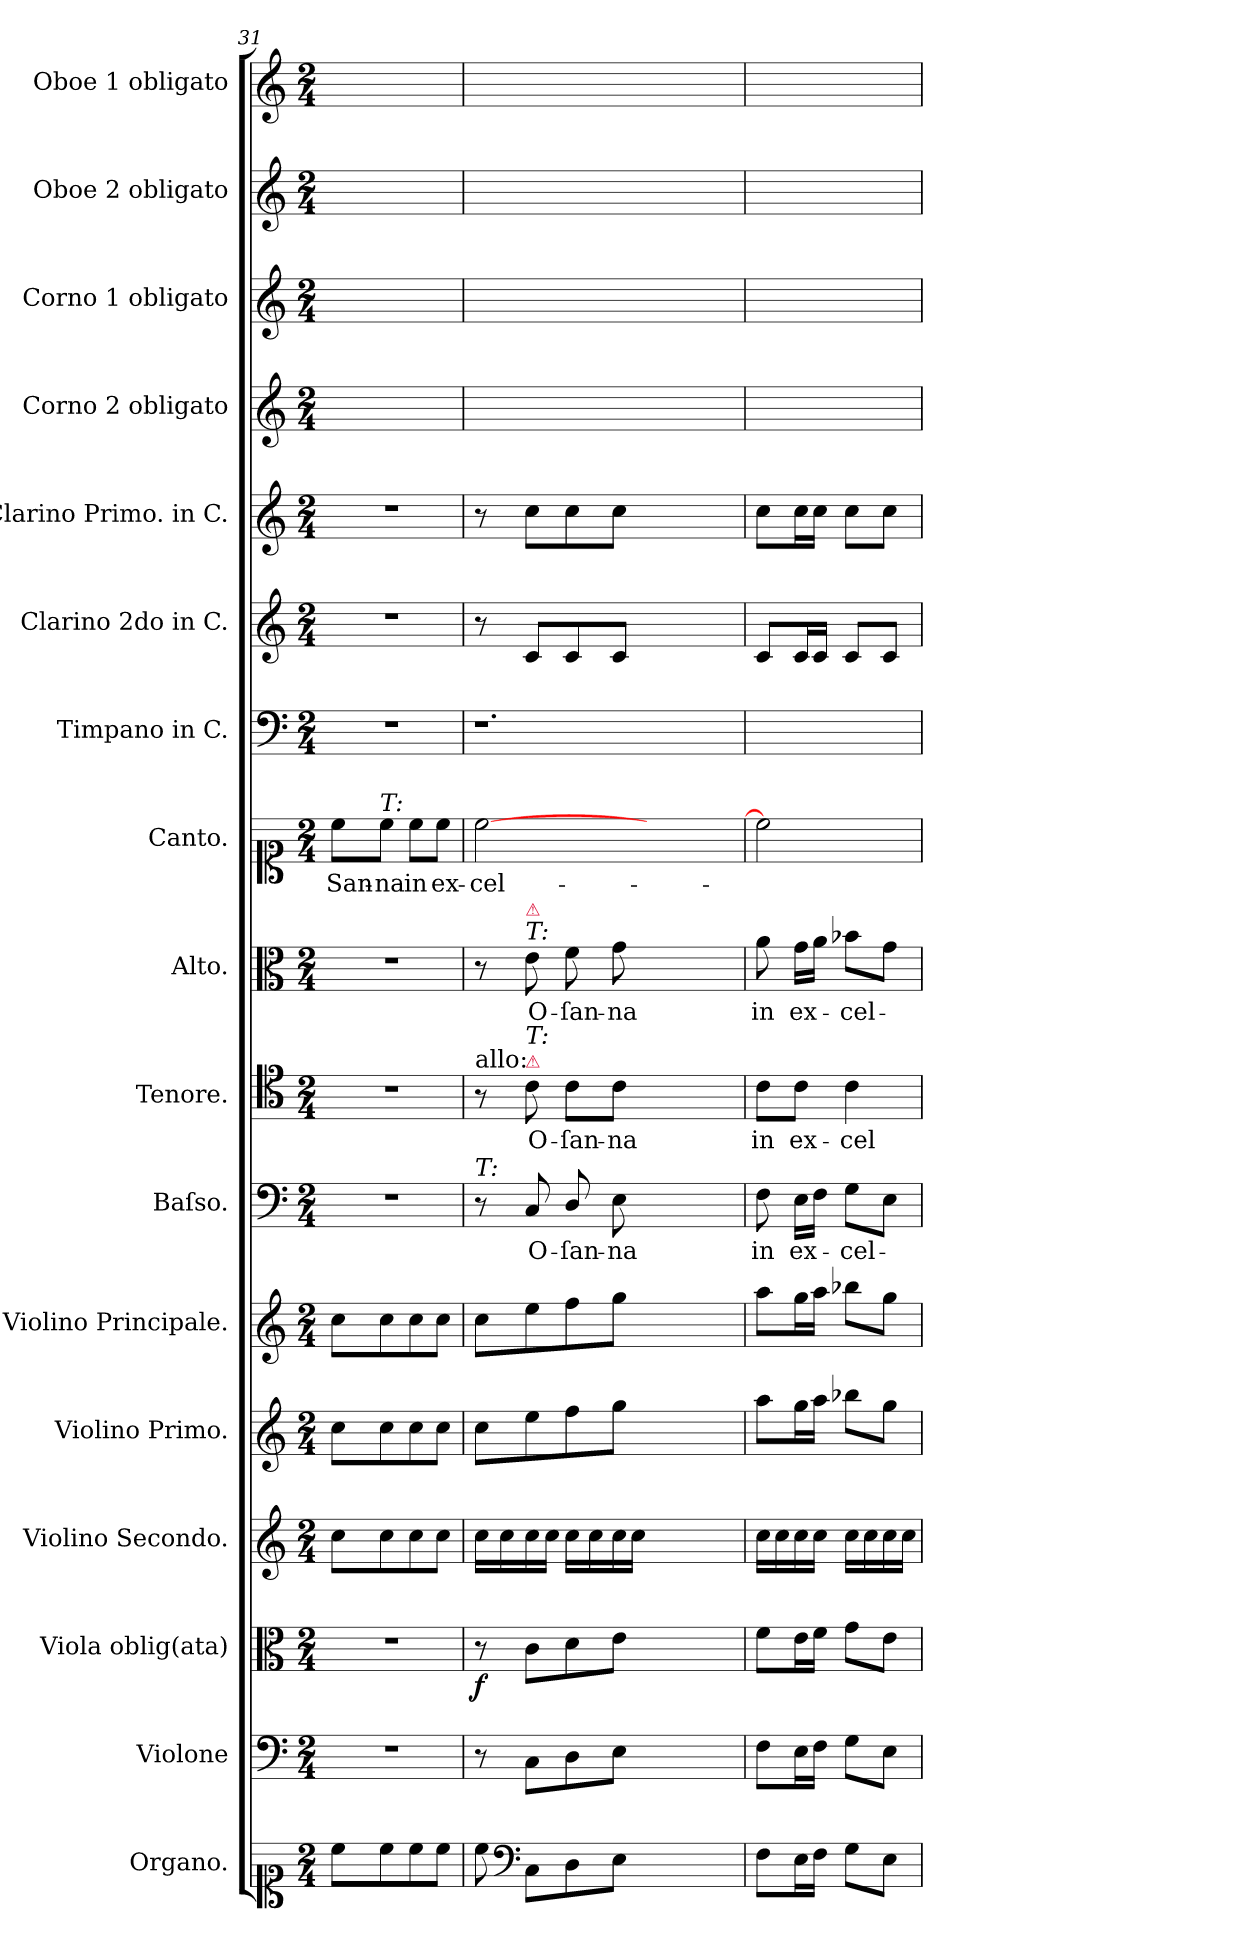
**kern	**kern	**kern	**dynam	**kern	**kern	**kern	**kern	**text	**kern	**text	**kern	**text	**kern	**text	**kern	**kern	**kern	**kern	**kern	**kern	**kern
*part17	*part16	*part15	*part15	*part14	*part13	*part12	*part11	*part11	*part10	*part10	*part9	*part9	*part8	*part8	*part7	*part6	*part5	*part4	*part3	*part2	*part1
*staff17	*staff16	*staff15	*staff15	*staff14	*staff13	*staff12	*staff11	*staff11	*staff10	*staff10	*staff9	*staff9	*staff8	*staff8	*staff7	*staff6	*staff5	*staff4	*staff3	*staff2	*staff1
*I"Organo.	*I"Violone	*I"Viola oblig(ata)	*	*I"Violino Secondo.	*I"Violino Primo.	*I"Violino Principale.	*I"Baſso.	*	*I"Tenore.	*	*I"Alto.	*	*I"Canto.	*	*I"Timpano in C.	*I"Clarino 2do in C.	*I"Clarino Primo. in C.	*I"Corno 2 obligato	*I"Corno 1 obligato	*I"Oboe 2 obligato	*I"Oboe 1 obligato
*I'Org.	*I'Vlne	*I'Vla.	*	*	*I'Vn I	*I'Vln. Princ.	*I'B.	*	*I'T.	*	*I'A.	*	*I'C.	*	*I'Timp.	*I'Clno 2 in C.	*I'Clno 1 in C	*I'[C. 2 obl.]	*I'[C. 1 obl.]	*I'[Ob. 2]	*I'[Ob. 1]
*clefC1	*clefF4	*clefC3	*	*clefG2	*clefG2	*clefG2	*clefF4	*	*clefC4	*	*clefC3	*	*clefC1	*	*clefF4	*clefG2	*clefG2	*clefG2	*clefG2	*clefG2	*clefG2
*k[]	*k[]	*k[]	*	*k[]	*k[]	*k[]	*k[]	*	*k[]	*	*k[]	*	*k[]	*	*k[]	*k[]	*k[]	*k[]	*k[]	*k[]	*k[]
*M2/4	*M2/4	*M2/4	*	*M2/4	*M2/4	*M2/4	*M2/4	*	*M2/4	*	*M2/4	*	*M2/4	*	*M2/4	*M2/4	*M2/4	*M2/4	*M2/4	*M2/4	*M2/4
=31	=31	=31	=31	=31	=31	=31	=31	=31	=31	=31	=31	=31	=31	=31	=31	=31	=31	=31	=31	=31	=31
8cc\L	2r	2r	.	8cc\L	8cc\L	8cc\L	2r	.	2r	.	2r	.	8cc\L	-San-	2r	2r	2r	2ryy	2ryy	2ryy	2ryy
!	!	!	!	!	!	!	!	!	!	!	!	!	!LO:TX:a:i:t=T&colon;	!	!	!	!	!	!	!	!
8cc\	.	.	.	8cc\	8cc\	8cc\	.	.	.	.	.	.	8cc\J	-na	.	.	.	.	.	.	.
8cc\	.	.	.	8cc\	8cc\	8cc\	.	.	.	.	.	.	8cc\L	in	.	.	.	.	.	.	.
8cc\J	.	.	.	8cc\J	8cc\J	8cc\J	.	.	.	.	.	.	8cc\J	ex-	.	.	.	.	.	.	.
=32	=32	=32	=32	=32	=32	=32	=32	=32	=32	=32	=32	=32	=32	=32	=32	=32	=32	=32	=32	=32	=32
!	!	!	!	!	!	!	!	!	!LO:TX:a:t=allo&colon;	!	!	!	!	!	!	!	!	!	!	!	!
!	!	!	!	!	!	!	!LO:TX:a:i:t=T&colon;	!	!	!	!	!	!	!	!	!	!	!	!	!	!
8cc\	8r	8r	f	16cc\LL	8cc\L	8cc\L	8r	.	8r	.	8r	.	[2cc\	-cel-	1.r	8r	8r	2ryy	2ryy	2ryy	2ryy
.	.	.	.	16cc\	.	.	.	.	.	.	.	.	.	.	.	.	.	.	.	.	.
*clefF4	*	*	*	*	*	*	*	*	*	*	*	*	*	*	*	*	*	*	*	*	*
!	!	!	!	!	!	!	!	!	!	!	!LO:TX:a:i:t=T&colon;	!	!	!	!	!	!	!	!	!	!
!	!	!	!	!	!	!	!	!	!	!	!LO:TX:a:color=crimson:t=⚠	!	!	!	!	!	!	!	!	!	!
!	!	!	!	!	!	!	!	!	!LO:TX:a:color=crimson:t=⚠	!	!	!	!	!	!	!	!	!	!	!	!
!	!	!	!	!	!	!	!	!	!LO:TX:a:i:t=T&colon;	!	!	!	!	!	!	!	!	!	!	!	!
8C\L	8C\L	8c\L	.	16cc\	8ee\	8ee\	8C/	O-	8c\	O-	8e\	O-	.	.	.	8c/L	8cc\L	.	.	.	.
.	.	.	.	16cc\JJ	.	.	.	.	.	.	.	.	.	.	.	.	.	.	.	.	.
8D\	8D\	8d\	.	16cc\LL	8ff\	8ff\	8D/	-ſan-	8c\L	-ſan-	8f\	-ſan-	.	.	.	8c/	8cc\	.	.	.	.
.	.	.	.	16cc\	.	.	.	.	.	.	.	.	.	.	.	.	.	.	.	.	.
8E\J	8E\J	8e\J	.	16cc\	8gg\J	8gg\J	8E\	-na	8c\J	-na	8g\	-na	.	.	.	8c/J	8cc\J	.	.	.	.
.	.	.	.	16cc\JJ	.	.	.	.	.	.	.	.	.	.	.	.	.	.	.	.	.
1ryy	1ryy	1ryy	.	1ryy	1ryy	1ryy	1ryy	.	1ryy	.	1ryy	.	1ryy	.	.	1ryy	1ryy	1ryy	1ryy	1ryy	1ryy
=33	=33	=33	=33	=33	=33	=33	=33	=33	=33	=33	=33	=33	=33	=33	=33	=33	=33	=33	=33	=33	=33
8F\L	8F\L	8f\L	.	16cc\LL	8aa\L	8aa\L	8F\	in	8c\L	in	8a\	in	2cc\]	.	2ryy	8c/L	8cc\L	2ryy	2ryy	2ryy	2ryy
.	.	.	.	16cc\	.	.	.	.	.	.	.	.	.	.	.	.	.	.	.	.	.
16E\L	16E\L	16e\L	.	16cc\	16gg\L	16gg\L	16E\LL	ex-	8c\J	ex-	16g\LL	ex-	.	.	.	16c/L	16cc\L	.	.	.	.
16F\JJ	16F\JJ	16f\JJ	.	16cc\JJ	16aa\JJ	16aa\JJ	16F\JJ	.	.	.	16a\JJ	.	.	.	.	16c/JJ	16cc\JJ	.	.	.	.
8G\L	8G\L	8g\L	.	16cc\LL	8bb-X\L	8bb-X\L	8G\L	-cel-	4c\	-cel-	8b-X\L	-cel-	.	.	.	8c/L	8cc\L	.	.	.	.
.	.	.	.	16cc\	.	.	.	.	.	.	.	.	.	.	.	.	.	.	.	.	.
8E\J	8E\J	8e\J	.	16cc\	8gg\J	8gg\J	8E\J	.	.	.	8g\J	.	.	.	.	8c/J	8cc\J	.	.	.	.
.	.	.	.	16cc\JJ	.	.	.	.	.	.	.	.	.	.	.	.	.	.	.	.	.
=	=	=	=	=	=	=	=	=	=	=	=	=	=	=	=	=	=	=	=	=	=
*-	*-	*-	*-	*-	*-	*-	*-	*-	*-	*-	*-	*-	*-	*-	*-	*-	*-	*-	*-	*-	*-
